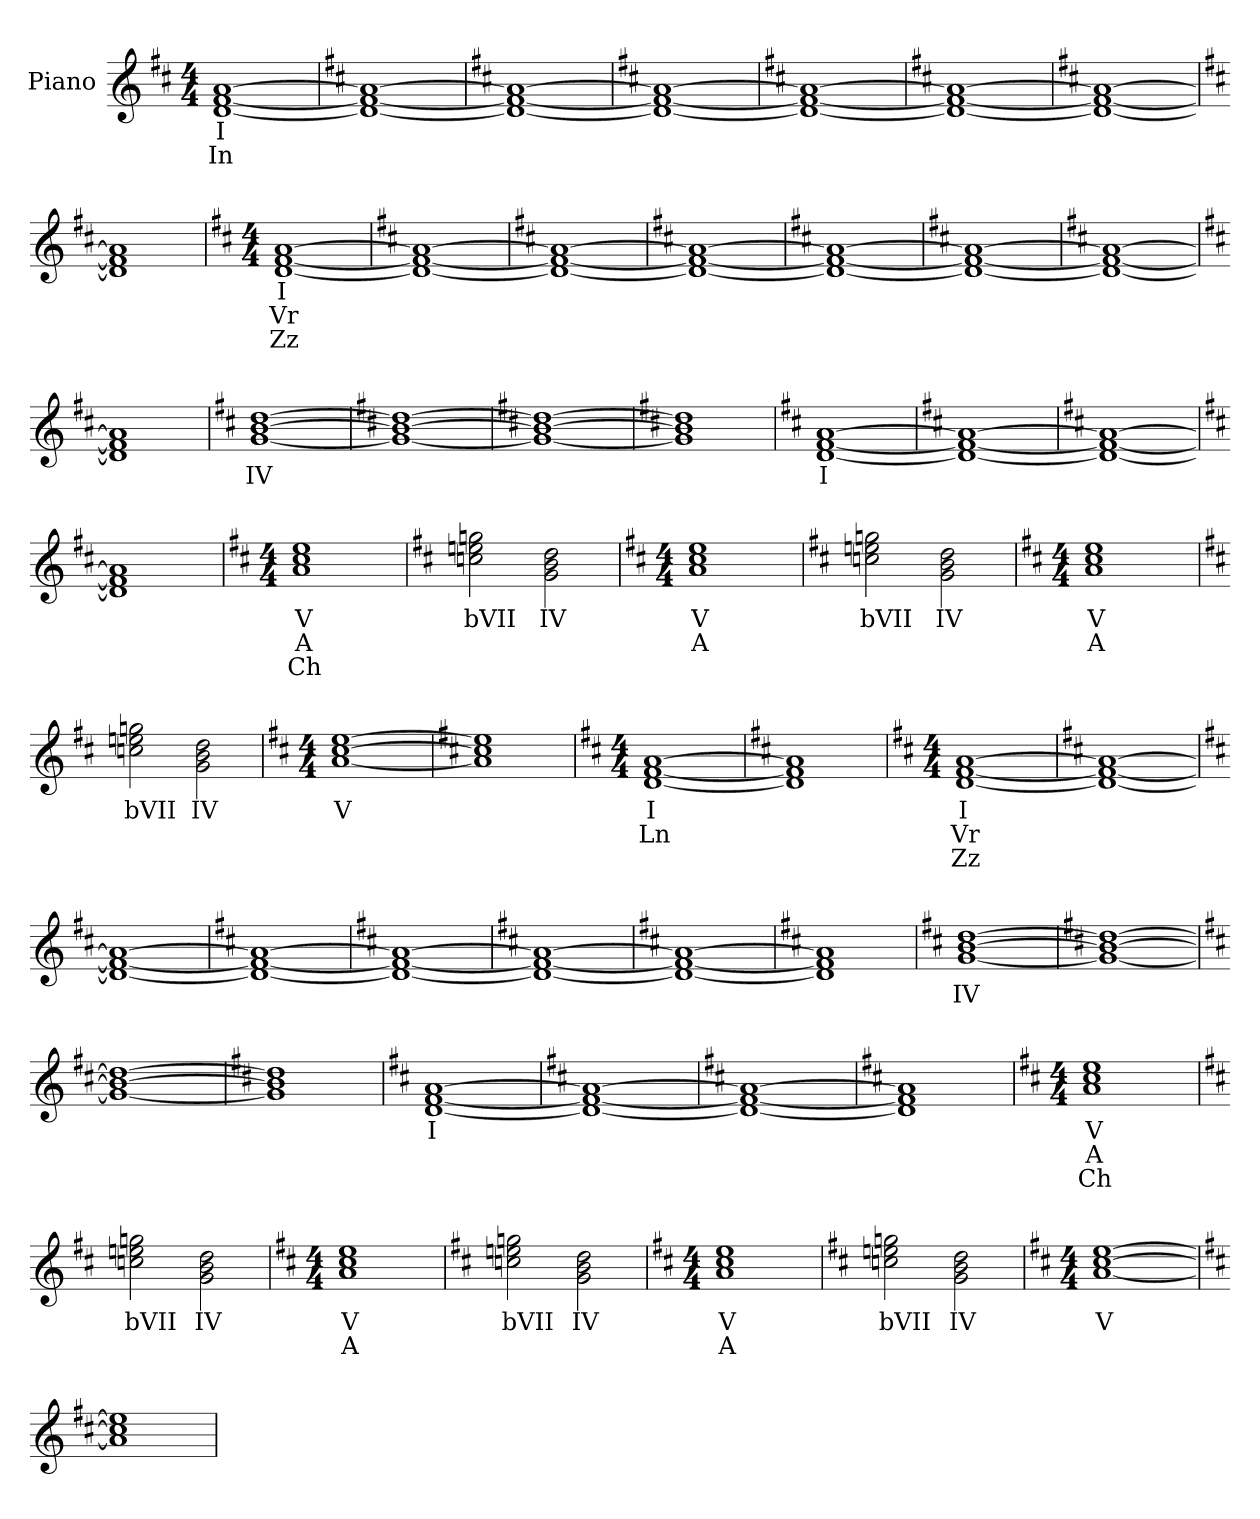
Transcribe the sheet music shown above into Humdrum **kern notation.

**kern	**text	**text	**text
*part1	*part1	*part1	*part1
*staff1	*staff1	*staff1	*staff1
*I"Piano	*	*	*
*I'Pno	*	*	*
*k[f#c#]	*	*	*
*D:	*	*	*
*M4/4	*	*	*
=	=	=	=
[1d [1f# [1a	I	In	.
=	=	=	=
*k[f#c#]	*	*	*
*D:	*	*	*
1d_ 1f#_ 1a_	.	.	.
=	=	=	=
*k[f#c#]	*	*	*
*D:	*	*	*
1d_ 1f#_ 1a_	.	.	.
=	=	=	=
*k[f#c#]	*	*	*
*D:	*	*	*
1d_ 1f#_ 1a_	.	.	.
=	=	=	=
*k[f#c#]	*	*	*
*D:	*	*	*
1d_ 1f#_ 1a_	.	.	.
=	=	=	=
*k[f#c#]	*	*	*
*D:	*	*	*
1d_ 1f#_ 1a_	.	.	.
=	=	=	=
*k[f#c#]	*	*	*
*D:	*	*	*
1d_ 1f#_ 1a_	.	.	.
=	=	=	=
*k[f#c#]	*	*	*
*D:	*	*	*
1d] 1f#] 1a]	.	.	.
=	=	=	=
*k[f#c#]	*	*	*
*D:	*	*	*
*M4/4	*	*	*
[1d [1f# [1a	I	Vr	Zz
=	=	=	=
*k[f#c#]	*	*	*
*D:	*	*	*
1d_ 1f#_ 1a_	.	.	.
=	=	=	=
*k[f#c#]	*	*	*
*D:	*	*	*
1d_ 1f#_ 1a_	.	.	.
=	=	=	=
*k[f#c#]	*	*	*
*D:	*	*	*
1d_ 1f#_ 1a_	.	.	.
=	=	=	=
*k[f#c#]	*	*	*
*D:	*	*	*
1d_ 1f#_ 1a_	.	.	.
=	=	=	=
*k[f#c#]	*	*	*
*D:	*	*	*
1d_ 1f#_ 1a_	.	.	.
=	=	=	=
*k[f#c#]	*	*	*
*D:	*	*	*
1d_ 1f#_ 1a_	.	.	.
=	=	=	=
*k[f#c#]	*	*	*
*D:	*	*	*
1d] 1f#] 1a]	.	.	.
=	=	=	=
*k[f#c#]	*	*	*
*D:	*	*	*
[1g [1b [1dd	IV	.	.
=	=	=	=
*k[f#c#]	*	*	*
*D:	*	*	*
1g_ 1b_ 1dd_	.	.	.
=	=	=	=
*k[f#c#]	*	*	*
*D:	*	*	*
1g_ 1b_ 1dd_	.	.	.
=	=	=	=
*k[f#c#]	*	*	*
*D:	*	*	*
1g] 1b] 1dd]	.	.	.
=	=	=	=
*k[f#c#]	*	*	*
*D:	*	*	*
[1d [1f# [1a	I	.	.
=	=	=	=
*k[f#c#]	*	*	*
*D:	*	*	*
1d_ 1f#_ 1a_	.	.	.
=	=	=	=
*k[f#c#]	*	*	*
*D:	*	*	*
1d_ 1f#_ 1a_	.	.	.
=	=	=	=
*k[f#c#]	*	*	*
*D:	*	*	*
1d] 1f#] 1a]	.	.	.
=	=	=	=
*k[f#c#]	*	*	*
*D:	*	*	*
*M4/4	*	*	*
1a 1cc# 1ee	V	A	Ch
=	=	=	=
*k[f#c#]	*	*	*
*D:	*	*	*
2ccn 2een 2ggn	bVII	.	.
2g 2b 2dd	IV	.	.
=	=	=	=
*k[f#c#]	*	*	*
*D:	*	*	*
*M4/4	*	*	*
1a 1cc# 1ee	V	A	.
=	=	=	=
*k[f#c#]	*	*	*
*D:	*	*	*
2ccn 2een 2ggn	bVII	.	.
2g 2b 2dd	IV	.	.
=	=	=	=
*k[f#c#]	*	*	*
*D:	*	*	*
*M4/4	*	*	*
1a 1cc# 1ee	V	A	.
=	=	=	=
*k[f#c#]	*	*	*
*D:	*	*	*
2ccn 2een 2ggn	bVII	.	.
2g 2b 2dd	IV	.	.
=	=	=	=
*k[f#c#]	*	*	*
*D:	*	*	*
*M4/4	*	*	*
[1a [1cc# [1ee	V	.	.
=	=	=	=
*k[f#c#]	*	*	*
*D:	*	*	*
1a] 1cc#] 1ee]	.	.	.
=	=	=	=
*k[f#c#]	*	*	*
*D:	*	*	*
*M4/4	*	*	*
[1d [1f# [1a	I	Ln	.
=	=	=	=
*k[f#c#]	*	*	*
*D:	*	*	*
1d] 1f#] 1a]	.	.	.
=	=	=	=
*k[f#c#]	*	*	*
*D:	*	*	*
*M4/4	*	*	*
[1d [1f# [1a	I	Vr	Zz
=	=	=	=
*k[f#c#]	*	*	*
*D:	*	*	*
1d_ 1f#_ 1a_	.	.	.
=	=	=	=
*k[f#c#]	*	*	*
*D:	*	*	*
1d_ 1f#_ 1a_	.	.	.
=	=	=	=
*k[f#c#]	*	*	*
*D:	*	*	*
1d_ 1f#_ 1a_	.	.	.
=	=	=	=
*k[f#c#]	*	*	*
*D:	*	*	*
1d_ 1f#_ 1a_	.	.	.
=	=	=	=
*k[f#c#]	*	*	*
*D:	*	*	*
1d_ 1f#_ 1a_	.	.	.
=	=	=	=
*k[f#c#]	*	*	*
*D:	*	*	*
1d_ 1f#_ 1a_	.	.	.
=	=	=	=
*k[f#c#]	*	*	*
*D:	*	*	*
1d] 1f#] 1a]	.	.	.
=	=	=	=
*k[f#c#]	*	*	*
*D:	*	*	*
[1g [1b [1dd	IV	.	.
=	=	=	=
*k[f#c#]	*	*	*
*D:	*	*	*
1g_ 1b_ 1dd_	.	.	.
=	=	=	=
*k[f#c#]	*	*	*
*D:	*	*	*
1g_ 1b_ 1dd_	.	.	.
=	=	=	=
*k[f#c#]	*	*	*
*D:	*	*	*
1g] 1b] 1dd]	.	.	.
=	=	=	=
*k[f#c#]	*	*	*
*D:	*	*	*
[1d [1f# [1a	I	.	.
=	=	=	=
*k[f#c#]	*	*	*
*D:	*	*	*
1d_ 1f#_ 1a_	.	.	.
=	=	=	=
*k[f#c#]	*	*	*
*D:	*	*	*
1d_ 1f#_ 1a_	.	.	.
=	=	=	=
*k[f#c#]	*	*	*
*D:	*	*	*
1d] 1f#] 1a]	.	.	.
=	=	=	=
*k[f#c#]	*	*	*
*D:	*	*	*
*M4/4	*	*	*
1a 1cc# 1ee	V	A	Ch
=	=	=	=
*k[f#c#]	*	*	*
*D:	*	*	*
2ccn 2een 2ggn	bVII	.	.
2g 2b 2dd	IV	.	.
=	=	=	=
*k[f#c#]	*	*	*
*D:	*	*	*
*M4/4	*	*	*
1a 1cc# 1ee	V	A	.
=	=	=	=
*k[f#c#]	*	*	*
*D:	*	*	*
2ccn 2een 2ggn	bVII	.	.
2g 2b 2dd	IV	.	.
=	=	=	=
*k[f#c#]	*	*	*
*D:	*	*	*
*M4/4	*	*	*
1a 1cc# 1ee	V	A	.
=	=	=	=
*k[f#c#]	*	*	*
*D:	*	*	*
2ccn 2een 2ggn	bVII	.	.
2g 2b 2dd	IV	.	.
=	=	=	=
*k[f#c#]	*	*	*
*D:	*	*	*
*M4/4	*	*	*
[1a [1cc# [1ee	V	.	.
=	=	=	=
*k[f#c#]	*	*	*
*D:	*	*	*
1a] 1cc#] 1ee]	.	.	.
=	=	=	=
*-	*-	*-	*-
